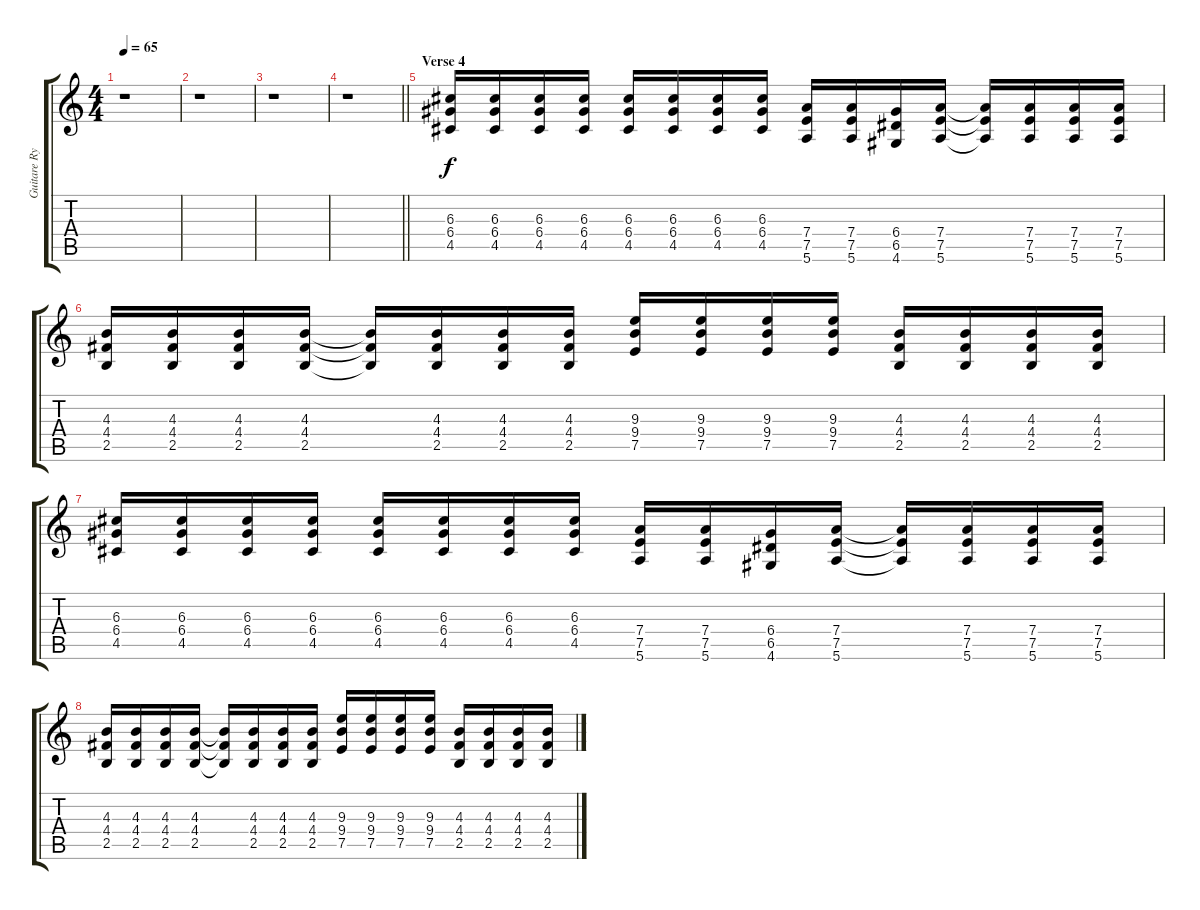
\track ("Guitare Rythmique 2" "Guitare Ry") {instrument distortionguitar}
\staff {score tabs}
\tuning (E4 B3 G3 D3 A2 E2) {hide}
\ts (4 4)
\tempo 65
\clef g2
\ks c
r.1{dy f} |
r.1 |
r.1 |
\barLineRight lightlight
r.1 |
\section ("" "Verse 4")
(6.3 6.4 4.5).16 (6.3 6.4 4.5).16 (6.3 6.4 4.5).16 (6.3 6.4 4.5).16 (6.3 6.4 4.5).16 (6.3 6.4 4.5).16 (6.3 6.4 4.5).16 (6.3 6.4 4.5).16 (7.4 7.5 5.6).16 (7.4 7.5 5.6).16 (6.4 6.5 4.6).16 (7.4 7.5 5.6).16 (7.4{t} 7.5{t} 5.6{t}).16 (7.4 7.5 5.6).16 (7.4 7.5 5.6).16 (7.4 7.5 5.6).16 |
(4.3 4.4 2.5).16 (4.3 4.4 2.5).16 (4.3 4.4 2.5).16 (4.3 4.4 2.5).16 (4.3{t} 4.4{t} 2.5{t}).16 (4.3 4.4 2.5).16 (4.3 4.4 2.5).16 (4.3 4.4 2.5).16 (9.3 9.4 7.5).16 (9.3 9.4 7.5).16 (9.3 9.4 7.5).16 (9.3 9.4 7.5).16 (4.3 4.4 2.5).16 (4.3 4.4 2.5).16 (4.3 4.4 2.5).16 (4.3 4.4 2.5).16 |
(6.3 6.4 4.5).16 (6.3 6.4 4.5).16 (6.3 6.4 4.5).16 (6.3 6.4 4.5).16 (6.3 6.4 4.5).16 (6.3 6.4 4.5).16 (6.3 6.4 4.5).16 (6.3 6.4 4.5).16 (7.4 7.5 5.6).16 (7.4 7.5 5.6).16 (6.4 6.5 4.6).16 (7.4 7.5 5.6).16 (7.4{t} 7.5{t} 5.6{t}).16 (7.4 7.5 5.6).16 (7.4 7.5 5.6).16 (7.4 7.5 5.6).16 |
(4.3 4.4 2.5).16 (4.3 4.4 2.5).16 (4.3 4.4 2.5).16 (4.3 4.4 2.5).16 (4.3{t} 4.4{t} 2.5{t}).16 (4.3 4.4 2.5).16 (4.3 4.4 2.5).16 (4.3 4.4 2.5).16 (9.3 9.4 7.5).16 (9.3 9.4 7.5).16 (9.3 9.4 7.5).16 (9.3 9.4 7.5).16 (4.3 4.4 2.5).16 (4.3 4.4 2.5).16 (4.3 4.4 2.5).16 (4.3 4.4 2.5).16
